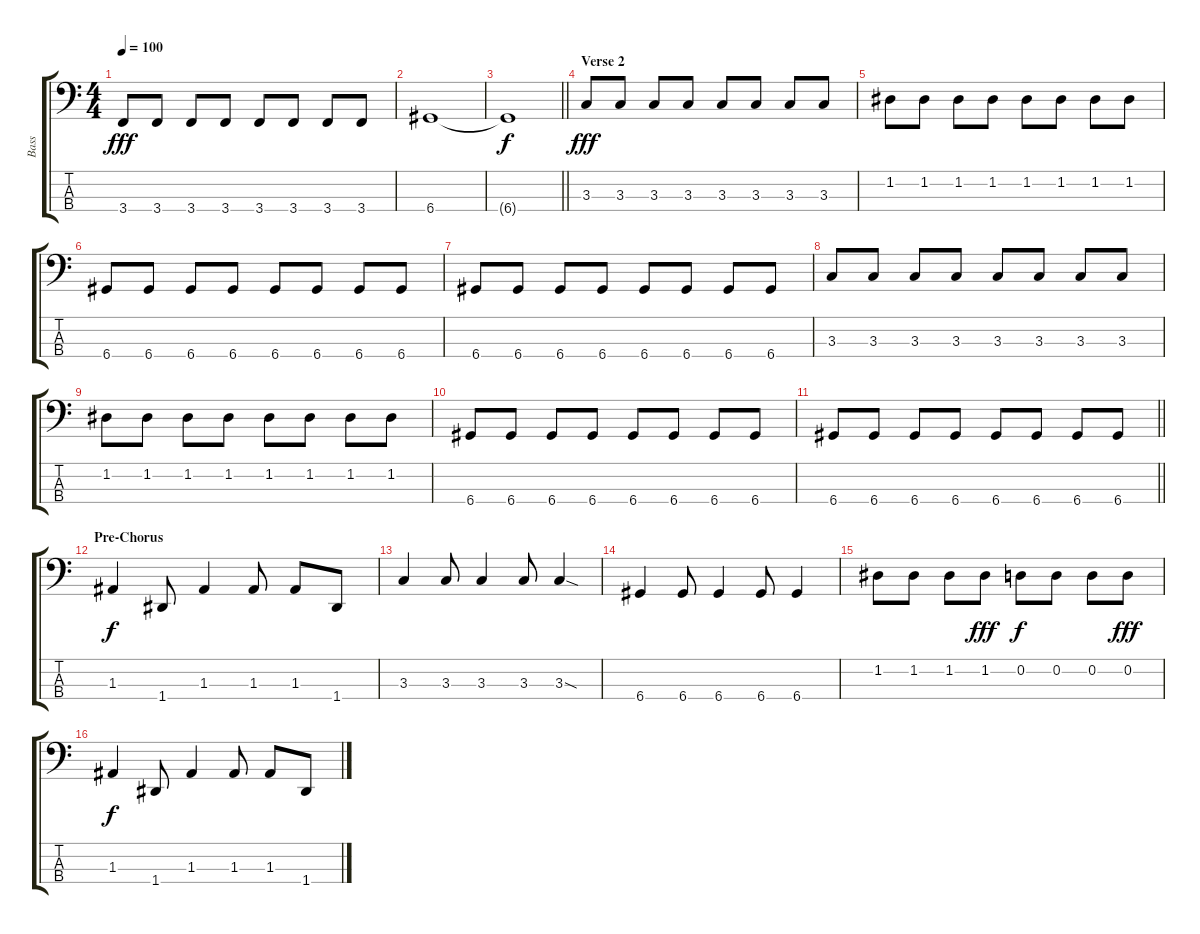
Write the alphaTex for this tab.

\track ("Bass" "Bass") {instrument electricbasspick}
\staff {score tabs}
\tuning (G2 D2 A1 D1) {hide}
\ts (4 4)
\tempo 100
\clef f4
\ks c
3.4.8{dy fff} 3.4.8 3.4.8 3.4.8 3.4.8 3.4.8 3.4.8 3.4.8 |
6.4.1 |
\barLineRight lightlight
6.4{t}.1{dy f} |
\section ("" "Verse 2")
3.3.8{dy fff} 3.3.8 3.3.8 3.3.8 3.3.8 3.3.8 3.3.8 3.3.8 |
1.2.8 1.2.8 1.2.8 1.2.8 1.2.8 1.2.8 1.2.8 1.2.8 |
6.4.8 6.4.8 6.4.8 6.4.8 6.4.8 6.4.8 6.4.8 6.4.8 |
6.4.8 6.4.8 6.4.8 6.4.8 6.4.8 6.4.8 6.4.8 6.4.8 |
3.3.8 3.3.8 3.3.8 3.3.8 3.3.8 3.3.8 3.3.8 3.3.8 |
1.2.8 1.2.8 1.2.8 1.2.8 1.2.8 1.2.8 1.2.8 1.2.8 |
6.4.8 6.4.8 6.4.8 6.4.8 6.4.8 6.4.8 6.4.8 6.4.8 |
\barLineRight lightlight
6.4.8 6.4.8 6.4.8 6.4.8 6.4.8 6.4.8 6.4.8 6.4.8 |
\section ("" "Pre-Chorus")
1.3.4{dy f} 1.4.8 1.3.4 1.3.8 1.3.8 1.4.8 |
3.3.4 3.3.8 3.3.4 3.3.8 3.3{sod}.4 |
6.4.4 6.4.8 6.4.4 6.4.8 6.4.4 |
1.2.8 1.2.8 1.2.8 1.2.8{dy fff} 0.2.8{dy f} 0.2.8 0.2.8 0.2.8{dy fff} |
1.3.4{dy f} 1.4.8 1.3.4 1.3.8 1.3.8 1.4.8
